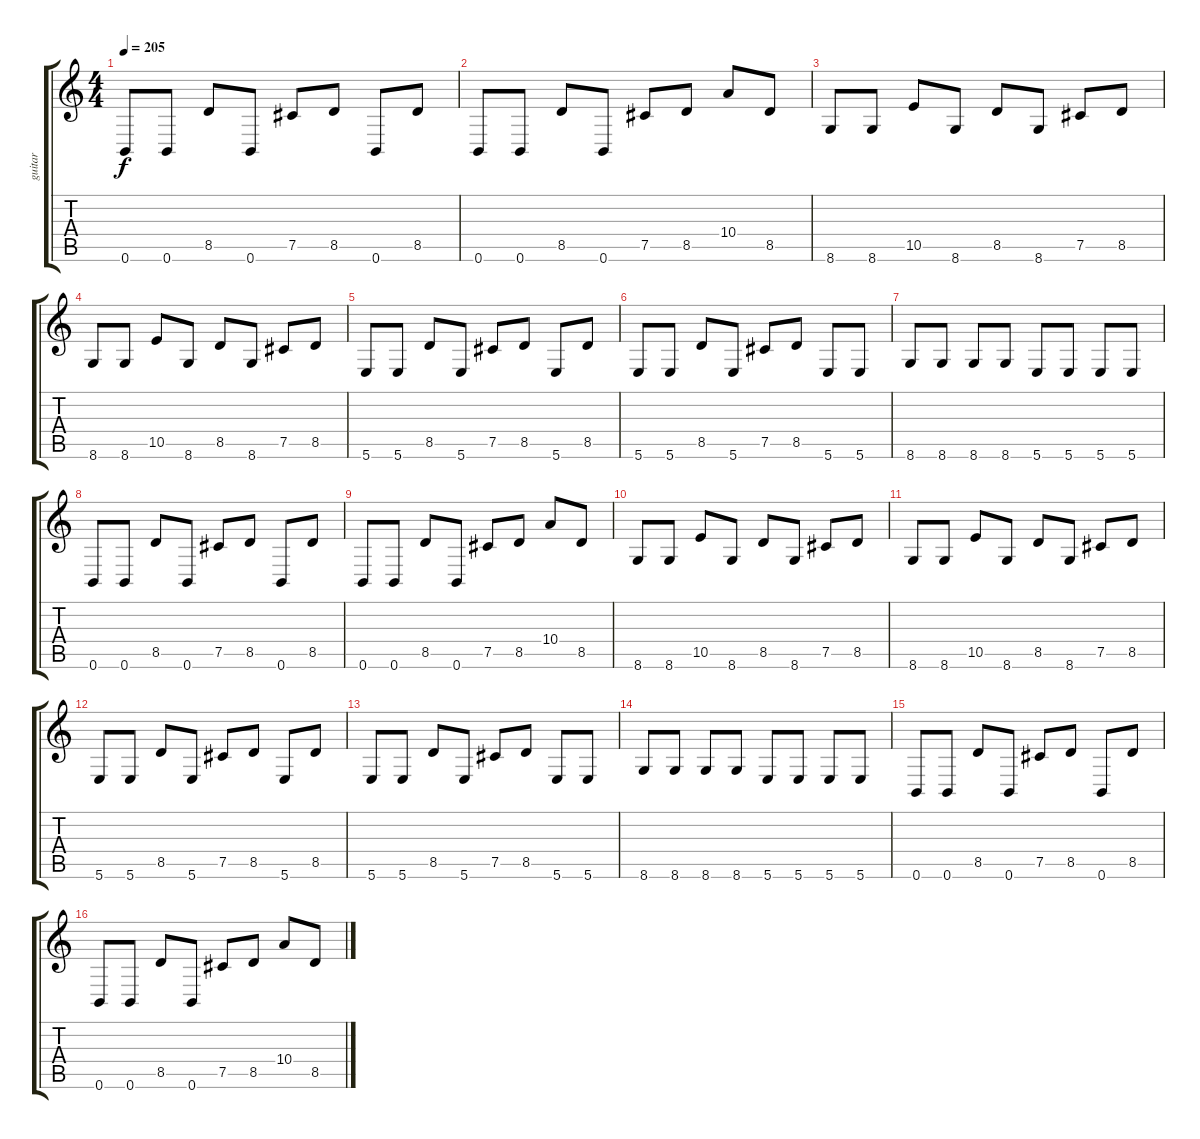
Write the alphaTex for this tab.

\track ("guitar" "guitar") {instrument distortionguitar}
\staff {score tabs}
\tuning (Db4 Ab3 E3 B2 Gb2 B1) {hide}
\ts (4 4)
\tempo 205
\clef g2
\ks c
0.6.8{dy f} 0.6.8 8.5.8 0.6.8 7.5.8 8.5.8 0.6.8 8.5.8 |
0.6.8 0.6.8 8.5.8 0.6.8 7.5.8 8.5.8 10.4.8 8.5.8 |
8.6.8 8.6.8 10.5.8 8.6.8 8.5.8 8.6.8 7.5.8 8.5.8 |
8.6.8 8.6.8 10.5.8 8.6.8 8.5.8 8.6.8 7.5.8 8.5.8 |
5.6.8 5.6.8 8.5.8 5.6.8 7.5.8 8.5.8 5.6.8 8.5.8 |
5.6.8 5.6.8 8.5.8 5.6.8 7.5.8 8.5.8 5.6.8 5.6.8 |
8.6.8 8.6.8 8.6.8 8.6.8 5.6.8 5.6.8 5.6.8 5.6.8 |
0.6.8 0.6.8 8.5.8 0.6.8 7.5.8 8.5.8 0.6.8 8.5.8 |
0.6.8 0.6.8 8.5.8 0.6.8 7.5.8 8.5.8 10.4.8 8.5.8 |
8.6.8 8.6.8 10.5.8 8.6.8 8.5.8 8.6.8 7.5.8 8.5.8 |
8.6.8 8.6.8 10.5.8 8.6.8 8.5.8 8.6.8 7.5.8 8.5.8 |
5.6.8 5.6.8 8.5.8 5.6.8 7.5.8 8.5.8 5.6.8 8.5.8 |
5.6.8 5.6.8 8.5.8 5.6.8 7.5.8 8.5.8 5.6.8 5.6.8 |
8.6.8 8.6.8 8.6.8 8.6.8 5.6.8 5.6.8 5.6.8 5.6.8 |
0.6.8 0.6.8 8.5.8 0.6.8 7.5.8 8.5.8 0.6.8 8.5.8 |
0.6.8 0.6.8 8.5.8 0.6.8 7.5.8 8.5.8 10.4.8 8.5.8
